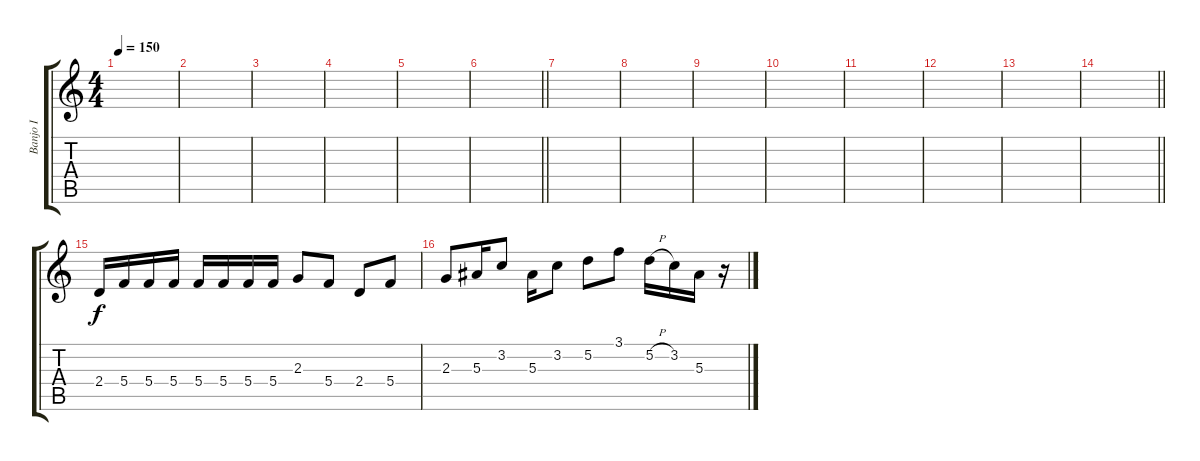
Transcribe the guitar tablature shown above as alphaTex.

\track ("Banjo I" "Banjo I") {instrument banjo}
\staff {score tabs}
\tuning (D4 A3 F3 C3 G2 D2) {hide}
\displaytranspose 12
\ts (4 4)
\tempo 150
\clef g2
\ks c
|
|
|
|
|
\barLineRight lightlight
|
|
|
|
|
|
|
|
\barLineRight lightlight
|
2.4.16 5.4.16 5.4.16 5.4.16 5.4.16 5.4.16 5.4.16 5.4.16 2.3.8 5.4.8 2.4.8 5.4.8 |
2.3.8 5.3.16 3.2.8 5.3.16 3.2.8 5.2.8 3.1.8 5.2{h}.16 3.2.16 5.3.16 r.16
